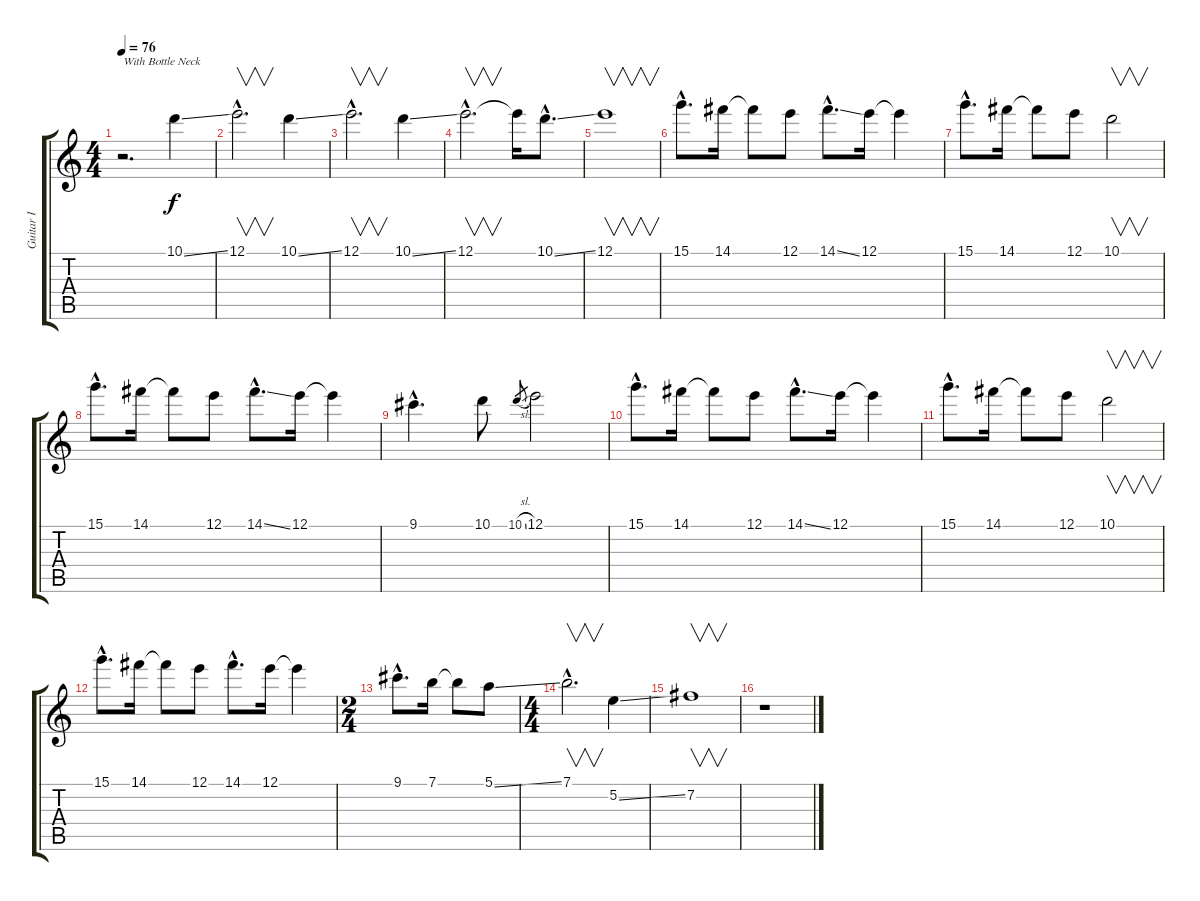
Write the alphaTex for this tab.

\track ("Guitar I" "Guitar I") {instrument distortionguitar}
\staff {score tabs}
\tuning (E4 B3 G3 D3 A2 E2) {hide}
\ts (4 4)
\tempo 76
\clef g2
\ks c
r.2{d txt "With Bottle Neck" dy f instrument distortionguitar} 10.1{ss}.4 |
12.1{hac}.2{v d} 10.1{ss}.4 |
12.1{hac}.2{v d} 10.1{ss}.4 |
12.1{hac}.2{v d} 12.1{t}.16 10.1{ss hac}.8{d} |
12.1.1{v} |
15.1{hac}.8{d} 14.1.16 14.1{t}.8 12.1.8 14.1{ss hac}.8{d} 12.1.16 12.1{t}.4 |
15.1{hac}.8{d} 14.1.16 14.1{t}.8 12.1.8 10.1.2{v} |
15.1{hac}.8{d} 14.1.16 14.1{t}.8 12.1.8 14.1{ss hac}.8{d} 12.1.16 12.1{t}.4 |
9.1{hac}.4{d} 10.1.8 10.1{sl}.8{gr} 12.1.2 |
15.1{hac}.8{d} 14.1.16 14.1{t}.8 12.1.8 14.1{ss hac}.8{d} 12.1.16 12.1{t}.4 |
15.1{hac}.8{d} 14.1.16 14.1{t}.8 12.1.8 10.1.2{v} |
15.1{hac}.8{d} 14.1.16 14.1{t}.8 12.1.8 14.1{hac}.8{d} 12.1.16 12.1{t}.4 |
\ts (2 4)
9.1{hac}.8{d} 7.1.16 7.1{t}.8 5.1{ss}.8 |
\ts (4 4)
7.1{hac}.2{v d} 5.2{ss}.4 |
7.2.1{v} |
r.1
